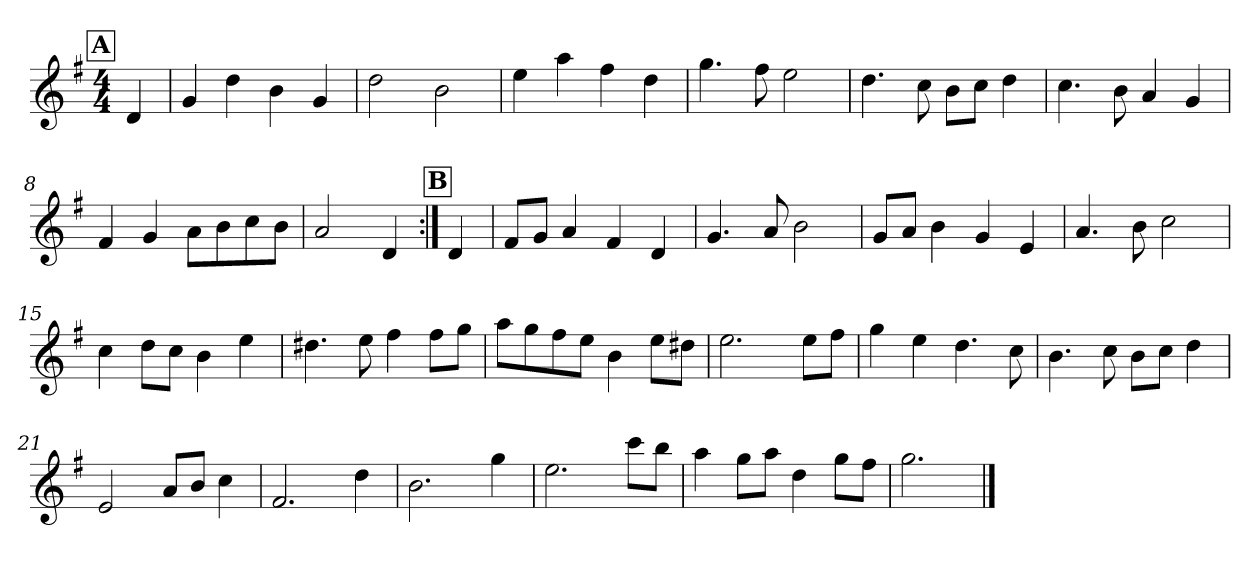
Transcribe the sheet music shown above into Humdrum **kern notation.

**kern
*part1
*staff1
*clefG2
*k[f#]
*G:
*M4/4
*MM216
!!LO:REH:place=s1:a:B:fs=14:t=A
=1
4d/
=2
4g/
4dd\
4b\
4g/
=3
2dd\
2b\
=4
4ee\
4aa\
4ff#\
4dd\
=5
4.gg\
8ff#\
2ee\
=6
4.dd\
8cc\
8b\L
8cc\J
4dd\
=7
4.cc\
8b\
4a/
4g/
=8
4f#/
4g/
8a\L
8b\
8cc\
8b\J
=9
2a/
4d/
!!LO:REH:place=s1:a:B:fs=14:t=B
=10:|!
4d/
!!LO:LB:g=z
=11
8f#/L
8g/J
4a/
4f#/
4d/
=12
4.g/
8a/
2b\
=13
8g/L
8a/J
4b\
4g/
4e/
=14
4.a/
8b\
2cc\
=15
4cc\
8dd\L
8cc\J
4b\
4ee\
=16
4.dd#X\
8ee\
4ff#\
8ff#\L
8gg\J
=17
8aa\L
8gg\
8ff#\
8ee\J
4b\
8ee\L
8dd#X\J
=18
2.ee\
8ee\L
8ff#\J
!!LO:LB:g=z
=19
4gg\
4ee\
4.dd\
8cc\
=20
4.b\
8cc\
8b\L
8cc\J
4dd\
=21
2e/
8a/L
8b/J
4cc\
=22
2.f#/
4dd\
=23
2.b\
4gg\
=24
2.ee\
8ccc\L
8bb\J
=25
4aa\
8gg\L
8aa\J
4dd\
8gg\L
8ff#\J
=26
2.gg\
==
*-
